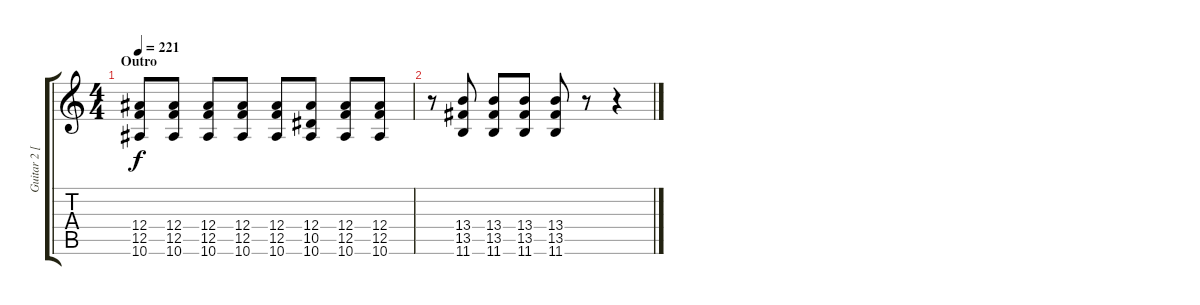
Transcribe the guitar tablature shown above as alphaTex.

\track ("Guitar 2 [Josh Homme]" "Guitar 2 [") {instrument overdrivenguitar}
\staff {score tabs}
\tuning (C4 G3 Eb3 Bb2 F2 C2) {hide}
\ts (4 4)
\section ("" "Outro")
\tempo 221
\clef g2
\ks c
(12.4 12.5 10.6).8{dy f} (12.4 12.5 10.6).8 (12.4 12.5 10.6).8 (12.4 12.5 10.6).8 (12.4 12.5 10.6).8 (12.4 10.5 10.6).8 (12.4 12.5 10.6).8 (12.4 12.5 10.6).8 |
r.8 (13.4 13.5 11.6).8 (13.4 13.5 11.6).8 (13.4 13.5 11.6).8 (13.4 13.5 11.6).8 r.8 r.4
